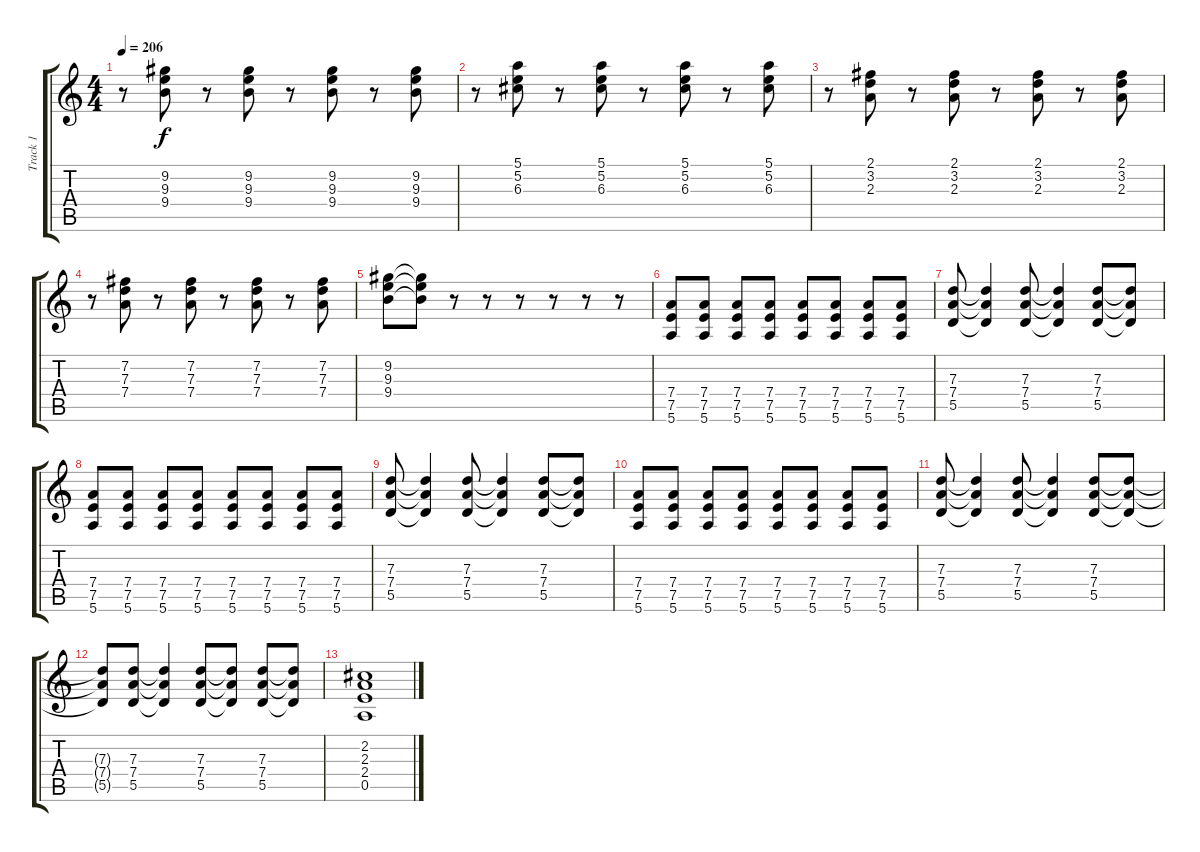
\track ("Track 1" "Track 1") {instrument distortionguitar}
\staff {score tabs}
\tuning (E4 B3 G3 D3 A2 E2) {hide}
\ts (4 4)
\tempo 206
\clef g2
\ks c
r.8{dy f} (9.2 9.3 9.4).8 r.8 (9.2 9.3 9.4).8 r.8 (9.2 9.3 9.4).8 r.8 (9.2 9.3 9.4).8 |
r.8 (5.1 5.2 6.3).8 r.8 (5.1 5.2 6.3).8 r.8 (5.1 5.2 6.3).8 r.8 (5.1 5.2 6.3).8 |
r.8 (2.1 3.2 2.3).8 r.8 (2.1 3.2 2.3).8 r.8 (2.1 3.2 2.3).8 r.8 (2.1 3.2 2.3).8 |
r.8 (7.2 7.3 7.4).8 r.8 (7.2 7.3 7.4).8 r.8 (7.2 7.3 7.4).8 r.8 (7.2 7.3 7.4).8 |
(9.2 9.3 9.4).8 (9.2{t} 9.3{t} 9.4{t}).8 r.8 r.8 r.8 r.8 r.8 r.8 |
(7.4 7.5 5.6).8{instrument distortionguitar} (7.4 7.5 5.6).8 (7.4 7.5 5.6).8 (7.4 7.5 5.6).8 (7.4 7.5 5.6).8 (7.4 7.5 5.6).8 (7.4 7.5 5.6).8 (7.4 7.5 5.6).8 |
(7.3 7.4 5.5).8 (7.3{t} 7.4{t} 5.5{t}).4 (7.3 7.4 5.5).8 (7.3{t} 7.4{t} 5.5{t}).4 (7.3 7.4 5.5).8 (7.3{t} 7.4{t} 5.5{t}).8 |
(7.4 7.5 5.6).8 (7.4 7.5 5.6).8 (7.4 7.5 5.6).8 (7.4 7.5 5.6).8 (7.4 7.5 5.6).8 (7.4 7.5 5.6).8 (7.4 7.5 5.6).8 (7.4 7.5 5.6).8 |
(7.3 7.4 5.5).8 (7.3{t} 7.4{t} 5.5{t}).4 (7.3 7.4 5.5).8 (7.3{t} 7.4{t} 5.5{t}).4 (7.3 7.4 5.5).8 (7.3{t} 7.4{t} 5.5{t}).8 |
(7.4 7.5 5.6).8 (7.4 7.5 5.6).8 (7.4 7.5 5.6).8 (7.4 7.5 5.6).8 (7.4 7.5 5.6).8 (7.4 7.5 5.6).8 (7.4 7.5 5.6).8 (7.4 7.5 5.6).8 |
(7.3 7.4 5.5).8 (7.3{t} 7.4{t} 5.5{t}).4 (7.3 7.4 5.5).8 (7.3{t} 7.4{t} 5.5{t}).4 (7.3 7.4 5.5).8 (7.3{t} 7.4{t} 5.5{t}).8 |
(7.3{t} 7.4{t} 5.5{t}).8 (7.3 7.4 5.5).8 (7.3{t} 7.4{t} 5.5{t}).4 (7.3 7.4 5.5).8 (7.3{t} 7.4{t} 5.5{t}).8 (7.3 7.4 5.5).8 (7.3{t} 7.4{t} 5.5{t}).8 |
(2.2 2.3 2.4 0.5).1
